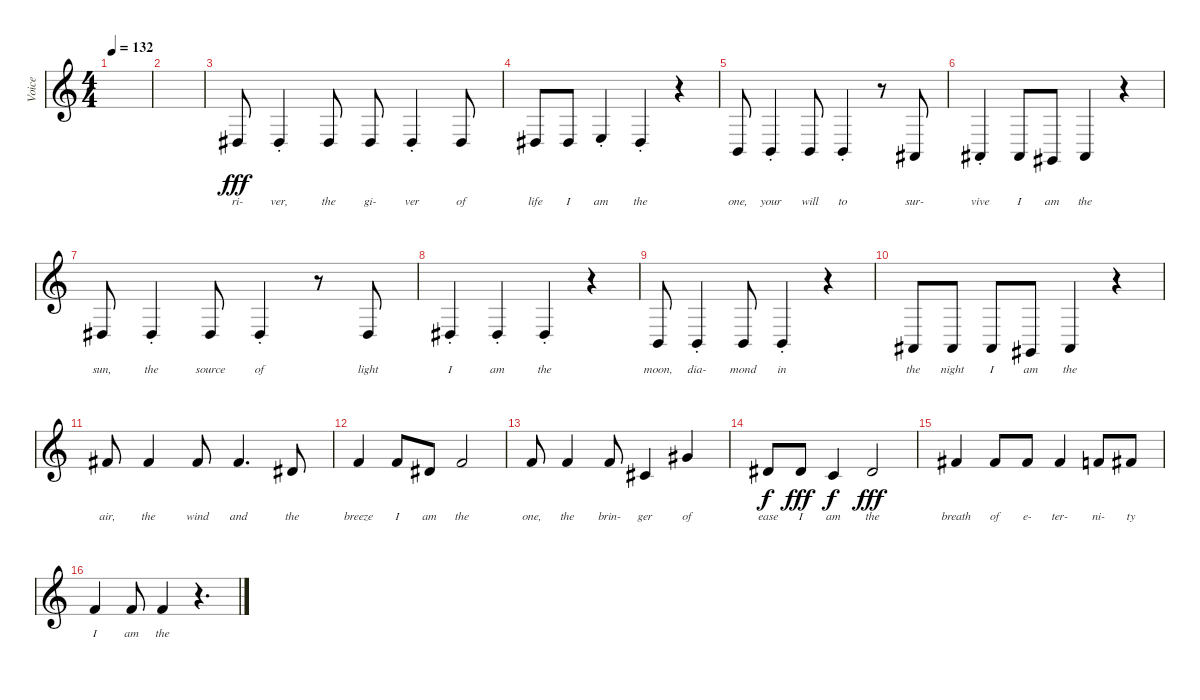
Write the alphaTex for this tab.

\track ("Voice" "Voice") {instrument lead6voice}
\staff {score}
\tuning (Eb4 Bb3 Gb3 Db3 Ab2 Eb2) {hide}
\ts (4 4)
\tempo 132
\clef g2
\ks c
|
|
7.5.8{lyrics (0 "ri-") lyrics (1 "") lyrics (2 "") lyrics (3 "") lyrics (4 "") dy fff} 7.5{st}.4{lyrics (0 "ver,") lyrics (1 "") lyrics (2 "") lyrics (3 "") lyrics (4 "")} 7.5.8{lyrics (0 "the") lyrics (1 "") lyrics (2 "") lyrics (3 "") lyrics (4 "")} 7.5.8{lyrics (0 "gi-") lyrics (1 "") lyrics (2 "") lyrics (3 "") lyrics (4 "")} 7.5{st}.4{lyrics (0 "ver") lyrics (1 "") lyrics (2 "") lyrics (3 "") lyrics (4 "")} 7.5.8{lyrics (0 "of") lyrics (1 "") lyrics (2 "") lyrics (3 "") lyrics (4 "")} |
7.5.8{lyrics (0 "life") lyrics (1 "") lyrics (2 "") lyrics (3 "") lyrics (4 "")} 7.5.8{lyrics (0 "I") lyrics (1 "") lyrics (2 "") lyrics (3 "") lyrics (4 "")} 8.5{st}.4{lyrics (0 "am") lyrics (1 "") lyrics (2 "") lyrics (3 "") lyrics (4 "")} 7.5{st}.4{lyrics (0 "the") lyrics (1 "") lyrics (2 "") lyrics (3 "") lyrics (4 "")} r.4 |
3.5.8{lyrics (0 "one,") lyrics (1 "") lyrics (2 "") lyrics (3 "") lyrics (4 "")} 3.5{st}.4{lyrics (0 "your") lyrics (1 "") lyrics (2 "") lyrics (3 "") lyrics (4 "")} 3.5.8{lyrics (0 "will") lyrics (1 "") lyrics (2 "") lyrics (3 "") lyrics (4 "")} 3.5{st}.4{lyrics (0 "to") lyrics (1 "") lyrics (2 "") lyrics (3 "") lyrics (4 "")} r.8 2.5.8{lyrics (0 "sur-") lyrics (1 "") lyrics (2 "") lyrics (3 "") lyrics (4 "")} |
2.5{st}.4{lyrics (0 "vive") lyrics (1 "") lyrics (2 "") lyrics (3 "") lyrics (4 "")} 2.5.8{lyrics (0 "I") lyrics (1 "") lyrics (2 "") lyrics (3 "") lyrics (4 "")} 0.5.8{lyrics (0 "am") lyrics (1 "") lyrics (2 "") lyrics (3 "") lyrics (4 "")} 2.5.4{lyrics (0 "the") lyrics (1 "") lyrics (2 "") lyrics (3 "") lyrics (4 "")} r.4 |
7.5.8{lyrics (0 "sun,") lyrics (1 "") lyrics (2 "") lyrics (3 "") lyrics (4 "")} 7.5{st}.4{lyrics (0 "the") lyrics (1 "") lyrics (2 "") lyrics (3 "") lyrics (4 "")} 7.5.8{lyrics (0 "source") lyrics (1 "") lyrics (2 "") lyrics (3 "") lyrics (4 "")} 7.5{st}.4{lyrics (0 "of") lyrics (1 "") lyrics (2 "") lyrics (3 "") lyrics (4 "")} r.8 7.5.8{lyrics (0 "light") lyrics (1 "") lyrics (2 "") lyrics (3 "") lyrics (4 "")} |
7.5{st}.4{lyrics (0 "I") lyrics (1 "") lyrics (2 "") lyrics (3 "") lyrics (4 "")} 7.5{st}.4{lyrics (0 "am") lyrics (1 "") lyrics (2 "") lyrics (3 "") lyrics (4 "")} 7.5{st}.4{lyrics (0 "the") lyrics (1 "") lyrics (2 "") lyrics (3 "") lyrics (4 "")} r.4 |
3.5.8{lyrics (0 "moon,") lyrics (1 "") lyrics (2 "") lyrics (3 "") lyrics (4 "")} 3.5{st}.4{lyrics (0 "dia-") lyrics (1 "") lyrics (2 "") lyrics (3 "") lyrics (4 "")} 3.5.8{lyrics (0 "mond") lyrics (1 "") lyrics (2 "") lyrics (3 "") lyrics (4 "")} 3.5{st}.4{lyrics (0 "in") lyrics (1 "") lyrics (2 "") lyrics (3 "") lyrics (4 "")} r.4 |
2.5.8{lyrics (0 "the") lyrics (1 "") lyrics (2 "") lyrics (3 "") lyrics (4 "")} 2.5.8{lyrics (0 "night") lyrics (1 "") lyrics (2 "") lyrics (3 "") lyrics (4 "")} 2.5.8{lyrics (0 "I") lyrics (1 "") lyrics (2 "") lyrics (3 "") lyrics (4 "")} 0.5.8{lyrics (0 "am") lyrics (1 "") lyrics (2 "") lyrics (3 "") lyrics (4 "")} 2.5.4{lyrics (0 "the") lyrics (1 "") lyrics (2 "") lyrics (3 "") lyrics (4 "")} r.4 |
8.2.8{lyrics (0 "air,") lyrics (1 "") lyrics (2 "") lyrics (3 "") lyrics (4 "") volume 16 instrument lead6voice} 8.2.4{lyrics (0 "the") lyrics (1 "") lyrics (2 "") lyrics (3 "") lyrics (4 "")} 8.2.8{lyrics (0 "wind") lyrics (1 "") lyrics (2 "") lyrics (3 "") lyrics (4 "")} 8.2.4{d lyrics (0 "and") lyrics (1 "") lyrics (2 "") lyrics (3 "") lyrics (4 "")} 5.2.8{lyrics (0 "the") lyrics (1 "") lyrics (2 "") lyrics (3 "") lyrics (4 "")} |
7.2.4{lyrics (0 "breeze") lyrics (1 "") lyrics (2 "") lyrics (3 "") lyrics (4 "")} 7.2.8{lyrics (0 "I") lyrics (1 "") lyrics (2 "") lyrics (3 "") lyrics (4 "")} 5.2.8{lyrics (0 "am") lyrics (1 "") lyrics (2 "") lyrics (3 "") lyrics (4 "")} 7.2.2{lyrics (0 "the") lyrics (1 "") lyrics (2 "") lyrics (3 "") lyrics (4 "")} |
7.2.8{lyrics (0 "one,") lyrics (1 "") lyrics (2 "") lyrics (3 "") lyrics (4 "")} 7.2.4{lyrics (0 "the") lyrics (1 "") lyrics (2 "") lyrics (3 "") lyrics (4 "")} 7.2.8{lyrics (0 "brin-") lyrics (1 "") lyrics (2 "") lyrics (3 "") lyrics (4 "")} 7.3.4{lyrics (0 "ger") lyrics (1 "") lyrics (2 "") lyrics (3 "") lyrics (4 "")} 10.2.4{lyrics (0 "of") lyrics (1 "") lyrics (2 "") lyrics (3 "") lyrics (4 "")} |
0.1.8{lyrics (0 "ease") lyrics (1 "") lyrics (2 "") lyrics (3 "") lyrics (4 "") dy f} 5.2.8{lyrics (0 "I") lyrics (1 "") lyrics (2 "") lyrics (3 "") lyrics (4 "") dy fff} 2.2.4{lyrics (0 "am") lyrics (1 "") lyrics (2 "") lyrics (3 "") lyrics (4 "") dy f} 5.2.2{lyrics (0 "the") lyrics (1 "") lyrics (2 "") lyrics (3 "") lyrics (4 "") dy fff} |
8.2.4{lyrics (0 "breath") lyrics (1 "") lyrics (2 "") lyrics (3 "") lyrics (4 "")} 8.2.8{lyrics (0 "of") lyrics (1 "") lyrics (2 "") lyrics (3 "") lyrics (4 "")} 8.2.8{lyrics (0 "e-") lyrics (1 "") lyrics (2 "") lyrics (3 "") lyrics (4 "")} 8.2.4{lyrics (0 "ter-") lyrics (1 "") lyrics (2 "") lyrics (3 "") lyrics (4 "")} 7.2.8{lyrics (0 "ni-") lyrics (1 "") lyrics (2 "") lyrics (3 "") lyrics (4 "")} 8.2.8{lyrics (0 "ty") lyrics (1 "") lyrics (2 "") lyrics (3 "") lyrics (4 "")} |
7.2.4{lyrics (0 "I") lyrics (1 "") lyrics (2 "") lyrics (3 "") lyrics (4 "")} 7.2.8{lyrics (0 "am") lyrics (1 "") lyrics (2 "") lyrics (3 "") lyrics (4 "")} 7.2.4{lyrics (0 "the") lyrics (1 "") lyrics (2 "") lyrics (3 "") lyrics (4 "")} r.4{d}
